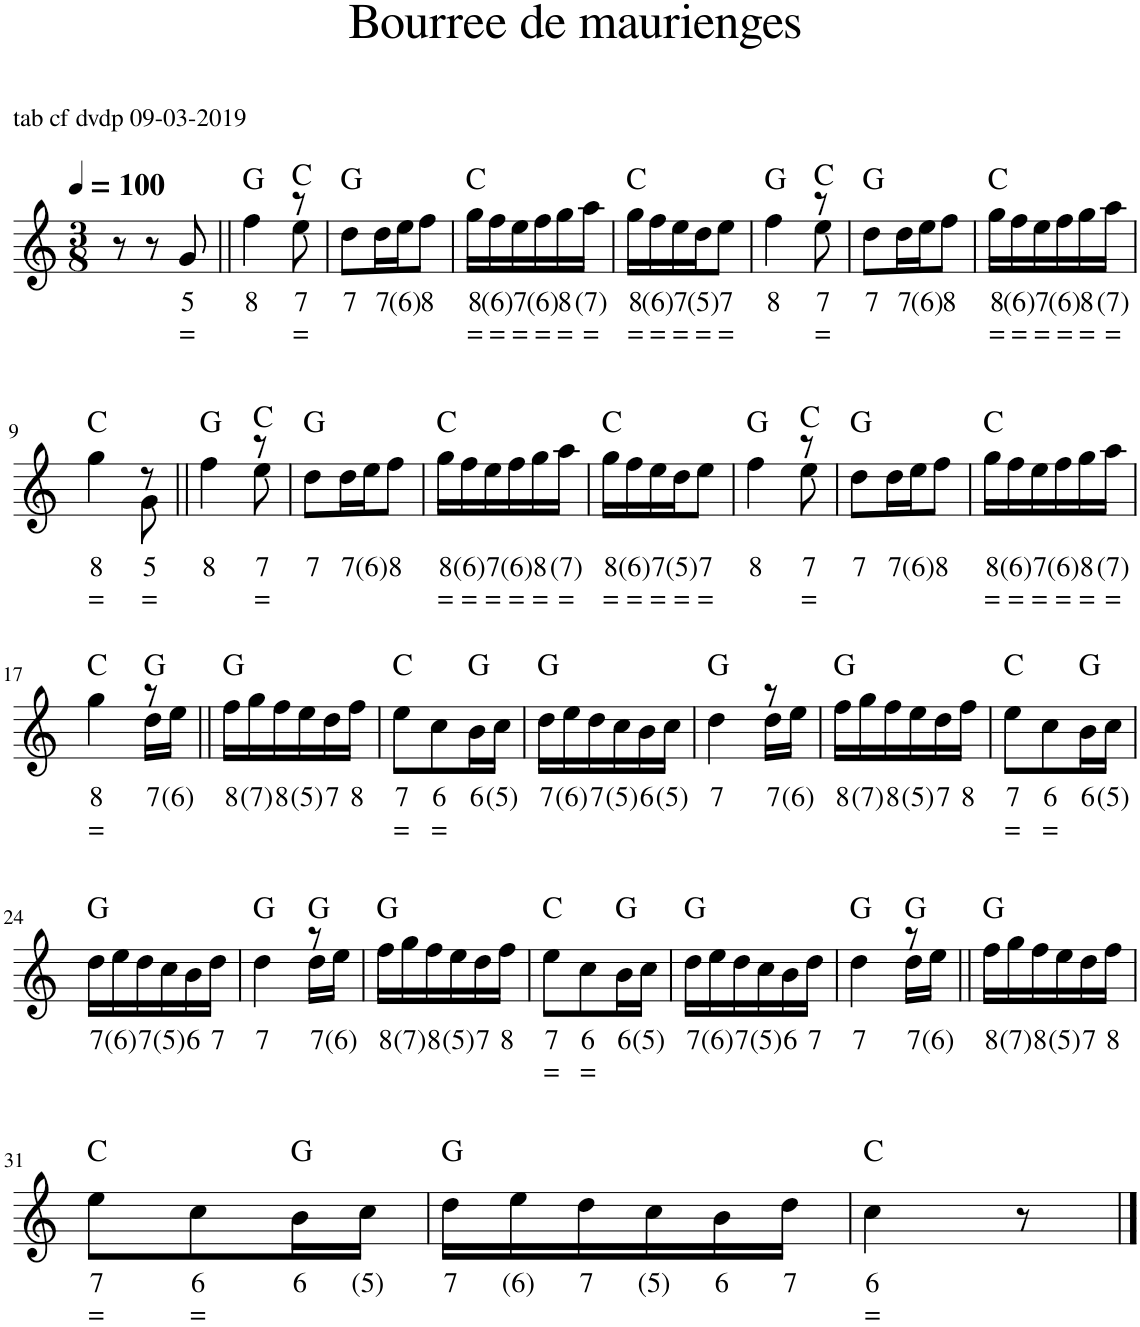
**kern	**text	**text	**harte
*part1	*part1	*part1	*part1
*staff1	*staff1	*staff1	*
*I"Accordeon, Accordion	*	*	*
*I'Acc.	*	*	*
*clefG2	*	*	*
*k[]	*	*	*
*M3/8	*	*	*
*MM100	*	*	*
=1	=1	=1	=1
8r	.	.	.
8r	.	.	.
!	!LO:LY:b	!LO:LY:b	!
8g/	5	=	.
=2||	=2||	=2||	=2||
!	!LO:LY:b	!	!
*^	*	*	*
4ff\	4ryy	8	.	G:maj
!	!	!LO:LY:b	!LO:LY:b	!
8r	8ee\	7	=	C:maj
=3	=3	=3	=3	=3
!	!	!LO:LY:b	!	!
*v	*v	*	*	*
8dd\L	7	.	G:maj
!	!LO:LY:b	!	!
16dd\L	7	.	.
!	!LO:LY:b	!	!
16ee\J	(6)	.	.
!	!LO:LY:b	!	!
8ff\J	8	.	.
=4	=4	=4	=4
!	!LO:LY:b	!LO:LY:b	!
16gg\LL	8	=	C:maj
!	!LO:LY:b	!LO:LY:b	!
16ff\	(6)	=	.
!	!LO:LY:b	!LO:LY:b	!
16ee\	7	=	.
!	!LO:LY:b	!LO:LY:b	!
16ff\	(6)	=	.
!	!LO:LY:b	!LO:LY:b	!
16gg\	8	=	.
!	!LO:LY:b	!LO:LY:b	!
16aa\JJ	(7)	=	.
=5	=5	=5	=5
!	!LO:LY:b	!LO:LY:b	!
16gg\LL	8	=	C:maj
!	!LO:LY:b	!LO:LY:b	!
16ff\	(6)	=	.
!	!LO:LY:b	!LO:LY:b	!
16ee\	7	=	.
!	!LO:LY:b	!LO:LY:b	!
16dd\J	(5)	=	.
!	!LO:LY:b	!LO:LY:b	!
8ee\J	7	=	.
=6	=6	=6	=6
!	!LO:LY:b	!	!
*^	*	*	*
4ff\	4ryy	8	.	G:maj
!	!	!LO:LY:b	!LO:LY:b	!
8r	8ee\	7	=	C:maj
=7	=7	=7	=7	=7
!	!	!LO:LY:b	!	!
*v	*v	*	*	*
8dd\L	7	.	G:maj
!	!LO:LY:b	!	!
16dd\L	7	.	.
!	!LO:LY:b	!	!
16ee\J	(6)	.	.
!	!LO:LY:b	!	!
8ff\J	8	.	.
=8	=8	=8	=8
!	!LO:LY:b	!LO:LY:b	!
16gg\LL	8	=	C:maj
!	!LO:LY:b	!LO:LY:b	!
16ff\	(6)	=	.
!	!LO:LY:b	!LO:LY:b	!
16ee\	7	=	.
!	!LO:LY:b	!LO:LY:b	!
16ff\	(6)	=	.
!	!LO:LY:b	!LO:LY:b	!
16gg\	8	=	.
!	!LO:LY:b	!LO:LY:b	!
16aa\JJ	(7)	=	.
!!LO:LB:g=z
=9	=9	=9	=9
!	!LO:LY:b	!LO:LY:b	!
*^	*	*	*
4gg\	4ryy	8	=	C:maj
!	!	!LO:LY:b	!LO:LY:b	!
8r	8g\	5	=	.
=10||	=10||	=10||	=10||	=10||
!	!	!LO:LY:b	!	!
4ff\	4ryy	8	.	G:maj
!	!	!LO:LY:b	!LO:LY:b	!
8r	8ee\	7	=	C:maj
=11	=11	=11	=11	=11
!	!	!LO:LY:b	!	!
*v	*v	*	*	*
8dd\L	7	.	G:maj
!	!LO:LY:b	!	!
16dd\L	7	.	.
!	!LO:LY:b	!	!
16ee\J	(6)	.	.
!	!LO:LY:b	!	!
8ff\J	8	.	.
=12	=12	=12	=12
!	!LO:LY:b	!LO:LY:b	!
16gg\LL	8	=	C:maj
!	!LO:LY:b	!LO:LY:b	!
16ff\	(6)	=	.
!	!LO:LY:b	!LO:LY:b	!
16ee\	7	=	.
!	!LO:LY:b	!LO:LY:b	!
16ff\	(6)	=	.
!	!LO:LY:b	!LO:LY:b	!
16gg\	8	=	.
!	!LO:LY:b	!LO:LY:b	!
16aa\JJ	(7)	=	.
=13	=13	=13	=13
!	!LO:LY:b	!LO:LY:b	!
16gg\LL	8	=	C:maj
!	!LO:LY:b	!LO:LY:b	!
16ff\	(6)	=	.
!	!LO:LY:b	!LO:LY:b	!
16ee\	7	=	.
!	!LO:LY:b	!LO:LY:b	!
16dd\J	(5)	=	.
!	!LO:LY:b	!LO:LY:b	!
8ee\J	7	=	.
=14	=14	=14	=14
!	!LO:LY:b	!	!
*^	*	*	*
4ff\	4ryy	8	.	G:maj
!	!	!LO:LY:b	!LO:LY:b	!
8r	8ee\	7	=	C:maj
=15	=15	=15	=15	=15
!	!	!LO:LY:b	!	!
*v	*v	*	*	*
8dd\L	7	.	G:maj
!	!LO:LY:b	!	!
16dd\L	7	.	.
!	!LO:LY:b	!	!
16ee\J	(6)	.	.
!	!LO:LY:b	!	!
8ff\J	8	.	.
=16	=16	=16	=16
!	!LO:LY:b	!LO:LY:b	!
16gg\LL	8	=	C:maj
!	!LO:LY:b	!LO:LY:b	!
16ff\	(6)	=	.
!	!LO:LY:b	!LO:LY:b	!
16ee\	7	=	.
!	!LO:LY:b	!LO:LY:b	!
16ff\	(6)	=	.
!	!LO:LY:b	!LO:LY:b	!
16gg\	8	=	.
!	!LO:LY:b	!LO:LY:b	!
16aa\JJ	(7)	=	.
!!LO:LB:g=z
=17	=17	=17	=17
!	!LO:LY:b	!LO:LY:b	!
*^	*	*	*
4gg\	4ryy	8	=	C:maj
!	!	!LO:LY:b	!	!
8r	16dd\LL	7	.	G:maj
!	!	!LO:LY:b	!	!
.	16ee\JJ	(6)	.	.
=18||	=18||	=18||	=18||	=18||
!	!	!LO:LY:b	!	!
*v	*v	*	*	*
16ff\LL	8	.	G:maj
!	!LO:LY:b	!	!
16gg\	(7)	.	.
!	!LO:LY:b	!	!
16ff\	8	.	.
!	!LO:LY:b	!	!
16ee\	(5)	.	.
!	!LO:LY:b	!	!
16dd\	7	.	.
!	!LO:LY:b	!	!
16ff\JJ	8	.	.
=19	=19	=19	=19
!	!LO:LY:b	!LO:LY:b	!
8ee\L	7	=	C:maj
!	!LO:LY:b	!LO:LY:b	!
8cc\	6	=	.
!	!LO:LY:b	!	!
16b\L	6	.	.
!	!LO:LY:b	!	!
16cc\JJ	(5)	.	.
=20	=20	=20	=20
!	!LO:LY:b	!	!
16dd\LL	7	.	G:maj
!	!LO:LY:b	!	!
16ee\	(6)	.	.
!	!LO:LY:b	!	!
16dd\	7	.	.
!	!LO:LY:b	!	!
16cc\	(5)	.	.
!	!LO:LY:b	!	!
16b\	6	.	.
!	!LO:LY:b	!	!
16cc\JJ	(5)	.	.
=21	=21	=21	=21
!	!LO:LY:b	!	!
*^	*	*	*
4dd\	4ryy	7	.	G:maj
!	!	!LO:LY:b	!	!
8r	16dd\LL	7	.	.
!	!	!LO:LY:b	!	!
.	16ee\JJ	(6)	.	.
=22	=22	=22	=22	=22
!	!	!LO:LY:b	!	!
*v	*v	*	*	*
16ff\LL	8	.	G:maj
!	!LO:LY:b	!	!
16gg\	(7)	.	.
!	!LO:LY:b	!	!
16ff\	8	.	.
!	!LO:LY:b	!	!
16ee\	(5)	.	.
!	!LO:LY:b	!	!
16dd\	7	.	.
!	!LO:LY:b	!	!
16ff\JJ	8	.	.
=23	=23	=23	=23
!	!LO:LY:b	!LO:LY:b	!
8ee\L	7	=	C:maj
!	!LO:LY:b	!LO:LY:b	!
8cc\	6	=	.
!	!LO:LY:b	!	!
16b\L	6	.	G:maj
!	!LO:LY:b	!	!
16cc\JJ	(5)	.	.
!!LO:LB:g=z
=24	=24	=24	=24
!	!LO:LY:b	!	!
16dd\LL	7	.	G:maj
!	!LO:LY:b	!	!
16ee\	(6)	.	.
!	!LO:LY:b	!	!
16dd\	7	.	.
!	!LO:LY:b	!	!
16cc\	(5)	.	.
!	!LO:LY:b	!	!
16b\	6	.	.
!	!LO:LY:b	!	!
16dd\JJ	7	.	.
=25	=25	=25	=25
!	!LO:LY:b	!	!
*^	*	*	*
4dd\	4ryy	7	.	G:maj
!	!	!LO:LY:b	!	!
8r	16dd\LL	7	.	G:maj
!	!	!LO:LY:b	!	!
.	16ee\JJ	(6)	.	.
=26	=26	=26	=26	=26
!	!	!LO:LY:b	!	!
*v	*v	*	*	*
16ff\LL	8	.	G:maj
!	!LO:LY:b	!	!
16gg\	(7)	.	.
!	!LO:LY:b	!	!
16ff\	8	.	.
!	!LO:LY:b	!	!
16ee\	(5)	.	.
!	!LO:LY:b	!	!
16dd\	7	.	.
!	!LO:LY:b	!	!
16ff\JJ	8	.	.
=27	=27	=27	=27
!	!LO:LY:b	!LO:LY:b	!
8ee\L	7	=	C:maj
!	!LO:LY:b	!LO:LY:b	!
8cc\	6	=	.
!	!LO:LY:b	!	!
16b\L	6	.	G:maj
!	!LO:LY:b	!	!
16cc\JJ	(5)	.	.
=28	=28	=28	=28
!	!LO:LY:b	!	!
16dd\LL	7	.	G:maj
!	!LO:LY:b	!	!
16ee\	(6)	.	.
!	!LO:LY:b	!	!
16dd\	7	.	.
!	!LO:LY:b	!	!
16cc\	(5)	.	.
!	!LO:LY:b	!	!
16b\	6	.	.
!	!LO:LY:b	!	!
16dd\JJ	7	.	.
=29	=29	=29	=29
!	!LO:LY:b	!	!
*^	*	*	*
4dd\	4ryy	7	.	G:maj
!	!	!LO:LY:b	!	!
8r	16dd\LL	7	.	G:maj
!	!	!LO:LY:b	!	!
.	16ee\JJ	(6)	.	.
=30||	=30||	=30||	=30||	=30||
!	!	!LO:LY:b	!	!
*v	*v	*	*	*
16ff\LL	8	.	G:maj
!	!LO:LY:b	!	!
16gg\	(7)	.	.
!	!LO:LY:b	!	!
16ff\	8	.	.
!	!LO:LY:b	!	!
16ee\	(5)	.	.
!	!LO:LY:b	!	!
16dd\	7	.	.
!	!LO:LY:b	!	!
16ff\JJ	8	.	.
!!LO:LB:g=z
=31	=31	=31	=31
!	!LO:LY:b	!LO:LY:b	!
8ee\L	7	=	C:maj
!	!LO:LY:b	!LO:LY:b	!
8cc\	6	=	.
!	!LO:LY:b	!	!
16b\L	6	.	G:maj
!	!LO:LY:b	!	!
16cc\JJ	(5)	.	.
=32	=32	=32	=32
!	!LO:LY:b	!	!
16dd\LL	7	.	G:maj
!	!LO:LY:b	!	!
16ee\	(6)	.	.
!	!LO:LY:b	!	!
16dd\	7	.	.
!	!LO:LY:b	!	!
16cc\	(5)	.	.
!	!LO:LY:b	!	!
16b\	6	.	.
!	!LO:LY:b	!	!
16dd\JJ	7	.	.
=33	=33	=33	=33
!	!LO:LY:b	!LO:LY:b	!
4cc\	6	=	C:maj
8r	.	.	.
==	==	==	==
*-	*-	*-	*-
